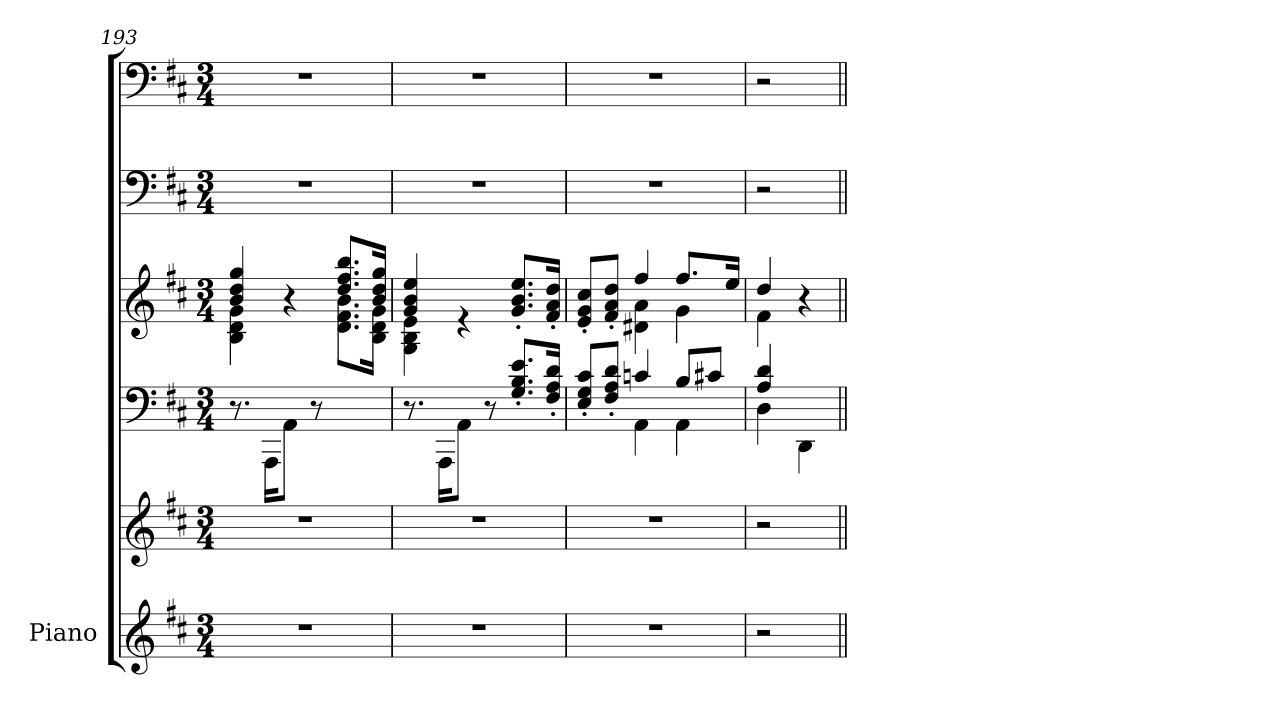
**kern	**kern	**kern	**kern	**kern	**kern
*part1	*part1	*part1	*part1	*part1	*part1
*staff6	*staff5	*staff4	*staff3	*staff2	*staff1
*I"Piano	*	*	*	*	*
*I'Pno.	*	*	*	*	*
*clefG2	*clefG2	*clefF4	*clefG2	*clefF4	*clefF4
*k[f#c#]	*k[f#c#]	*k[f#c#]	*k[f#c#]	*k[f#c#]	*k[f#c#]
*M3/4	*M3/4	*M3/4	*M3/4	*M3/4	*M3/4
=193	=193	=193	=193	=193	=193
*	*	*	*^	*	*
2.r	2.r	8.r	4B\ 4d\ 4g\	4b/ 4dd/ 4gg/	2.r	2.r
.	.	16AAA\KL	.	.	.	.
.	.	8AA\J	4ryy	4r	.	.
.	.	8r	.	.	.	.
.	.	4ryy	8.d\ 8.f#\ 8.b\L	8.dd/ 8.ff#/ 8.bb/L	.	.
.	.	.	16B\ 16d\ 16g\Jk	16b/ 16dd/ 16gg/Jk	.	.
=194	=194	=194	=194	=194	=194	=194
2.r	2.r	8.r	4G\ 4B\ 4e\	4g/ 4b/ 4ee/	2.r	2.r
.	.	16AAA\KL	.	.	.	.
.	.	8AA\J	2ryy	4re	.	.
.	.	8r	.	.	.	.
.	.	8.G/' 8.B/' 8.e/'L	.	8.g/' 8.b/' 8.ee/'L	.	.
.	.	16F#/' 16A/' 16d/'Jk	.	16f#/' 16a/' 16dd/'Jk	.	.
=195	=195	=195	=195	=195	=195	=195
*	*	*^	*	*	*	*
2.r	2.r	8E/' 8G/' 8c#/'L	4ryy	4ryy	8e/' 8g/' 8cc#/'L	2.r	2.r
.	.	8F#/' 8A/' 8d/'J	.	.	8f#/' 8a/' 8dd/'J	.	.
.	.	4cn:/	4AA\	4d#X\ 4a\	4ff#/	.	.
.	.	8B/L	4AA\	4g\	8.ff#/L	.	.
.	.	8c#X/J	.	.	.	.	.
.	.	.	.	.	16ee/Jk	.	.
=196	=196	=196	=196	=196	=196	=196	=196
2r	2r	4A/ 4d/	4D\	4f#\	4dd/	2r	2r
.	.	4ryy	4DD\	4ryy	4r	.	.
*	*	*v	*v	*	*	*	*
*	*	*	*v	*v	*	*
=||	=||	=||	=||	=||	=||
*-	*-	*-	*-	*-	*-
